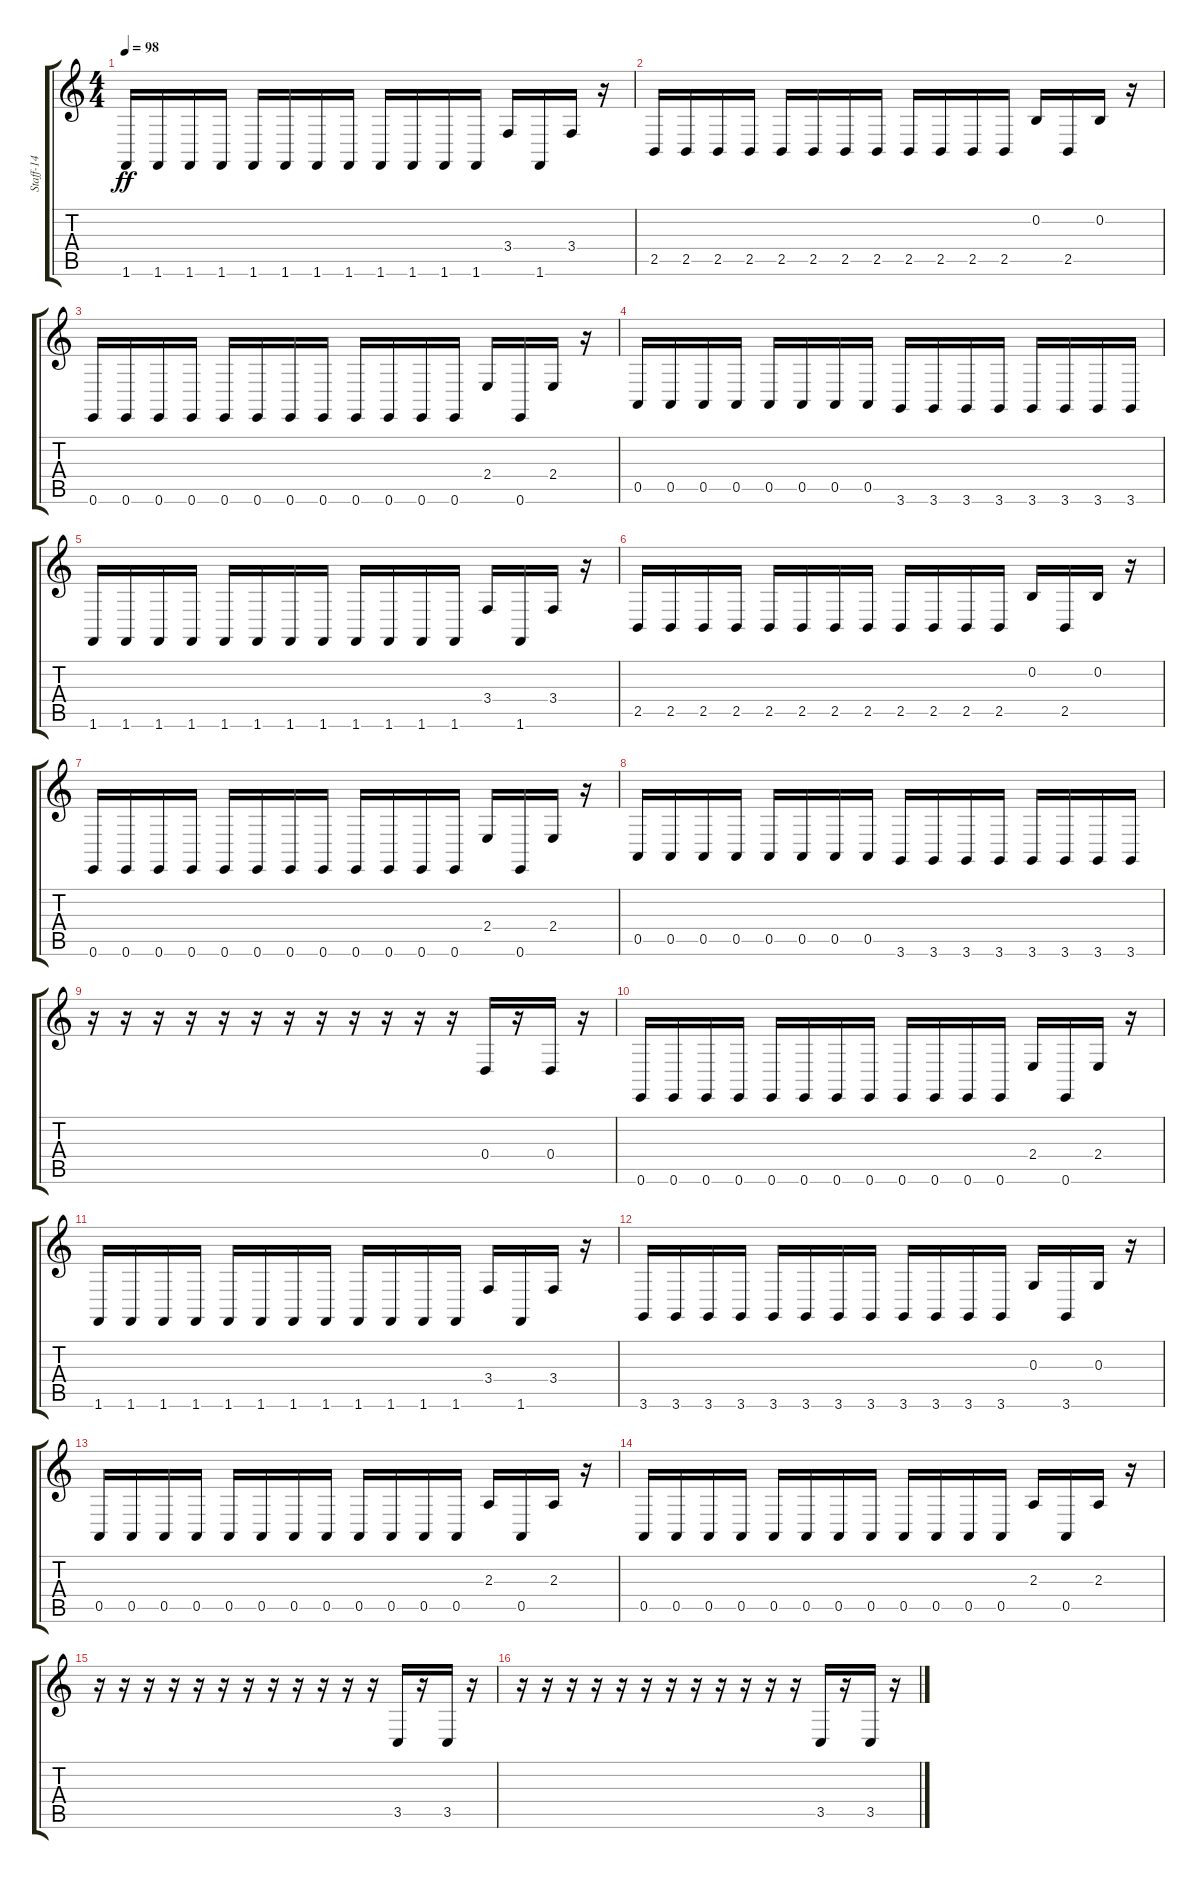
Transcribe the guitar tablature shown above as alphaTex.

\track ("Staff-14" "Staff-14") {instrument tremolostrings}
\staff {score tabs}
\tuning (E4 B3 G3 D3 A2 E2) {hide}
\ts (4 4)
\tempo 98
\clef g2
\ks c
1.6.16{dy ff volume 2} 1.6.16{volume 2} 1.6.16{volume 3} 1.6.16{volume 3} 1.6.16{volume 4} 1.6.16{volume 4} 1.6.16{volume 5} 1.6.16{volume 5} 1.6.16{volume 6} 1.6.16{volume 6} 1.6.16{volume 6} 1.6.16{volume 6} 3.4.16{volume 7} 1.6.16{volume 7} 3.4.16{volume 8} r.16{volume 10} |
2.5.16{volume 2} 2.5.16{volume 2} 2.5.16{volume 3} 2.5.16{volume 3} 2.5.16{volume 4} 2.5.16{volume 4} 2.5.16{volume 5} 2.5.16{volume 5} 2.5.16{volume 6} 2.5.16{volume 6} 2.5.16{volume 6} 2.5.16{volume 6} 0.2.16{volume 7} 2.5.16{volume 7} 0.2.16{volume 8} r.16{volume 10} |
0.6.16{volume 2} 0.6.16{volume 2} 0.6.16{volume 3} 0.6.16{volume 3} 0.6.16{volume 4} 0.6.16{volume 4} 0.6.16{volume 5} 0.6.16{volume 5} 0.6.16{volume 6} 0.6.16{volume 6} 0.6.16{volume 6} 0.6.16{volume 6} 2.4.16{volume 7} 0.6.16{volume 7} 2.4.16{volume 8} r.16{volume 10} |
0.5.16{volume 2} 0.5.16{volume 3} 0.5.16{volume 3} 0.5.16{volume 4} 0.5.16{volume 5} 0.5.16{volume 6} 0.5.16{volume 6} 0.5.16{volume 8} 3.6.16{volume 2} 3.6.16{volume 3} 3.6.16{volume 3} 3.6.16{volume 4} 3.6.16{volume 5} 3.6.16{volume 6} 3.6.16{volume 6} 3.6.16{volume 8} |
1.6.16{volume 2} 1.6.16{volume 2} 1.6.16{volume 3} 1.6.16{volume 3} 1.6.16{volume 4} 1.6.16{volume 4} 1.6.16{volume 5} 1.6.16{volume 5} 1.6.16{volume 6} 1.6.16{volume 6} 1.6.16{volume 6} 1.6.16{volume 6} 3.4.16{volume 7} 1.6.16{volume 7} 3.4.16{volume 8} r.16{volume 10} |
2.5.16{volume 2} 2.5.16{volume 2} 2.5.16{volume 3} 2.5.16{volume 3} 2.5.16{volume 4} 2.5.16{volume 4} 2.5.16{volume 5} 2.5.16{volume 5} 2.5.16{volume 6} 2.5.16{volume 6} 2.5.16{volume 6} 2.5.16{volume 6} 0.2.16{volume 7} 2.5.16{volume 7} 0.2.16{volume 8} r.16{volume 10} |
0.6.16{volume 2} 0.6.16{volume 2} 0.6.16{volume 3} 0.6.16{volume 3} 0.6.16{volume 4} 0.6.16{volume 4} 0.6.16{volume 5} 0.6.16{volume 5} 0.6.16{volume 6} 0.6.16{volume 6} 0.6.16{volume 6} 0.6.16{volume 6} 2.4.16{volume 7} 0.6.16{volume 7} 2.4.16{volume 8} r.16{volume 10} |
0.5.16{volume 2} 0.5.16{volume 3} 0.5.16{volume 3} 0.5.16{volume 4} 0.5.16{volume 5} 0.5.16{volume 6} 0.5.16{volume 6} 0.5.16{volume 8} 3.6.16{volume 2} 3.6.16{volume 3} 3.6.16{volume 3} 3.6.16{volume 4} 3.6.16{volume 5} 3.6.16{volume 6} 3.6.16{volume 6} 3.6.16{volume 8} |
r.16{volume 2} r.16{volume 2} r.16{volume 3} r.16{volume 3} r.16{volume 4} r.16{volume 4} r.16{volume 5} r.16{volume 5} r.16{volume 6} r.16{volume 6} r.16{volume 6} r.16{volume 6} 0.4.16{volume 7} r.16{volume 7} 0.4.16{volume 8} r.16{volume 10} |
0.6.16{volume 2} 0.6.16{volume 2} 0.6.16{volume 3} 0.6.16{volume 3} 0.6.16{volume 4} 0.6.16{volume 4} 0.6.16{volume 5} 0.6.16{volume 5} 0.6.16{volume 6} 0.6.16{volume 6} 0.6.16{volume 6} 0.6.16{volume 6} 2.4.16{volume 7} 0.6.16{volume 7} 2.4.16{volume 8} r.16{volume 10} |
1.6.16{volume 2} 1.6.16{volume 2} 1.6.16{volume 3} 1.6.16{volume 3} 1.6.16{volume 4} 1.6.16{volume 4} 1.6.16{volume 5} 1.6.16{volume 5} 1.6.16{volume 6} 1.6.16{volume 6} 1.6.16{volume 6} 1.6.16{volume 6} 3.4.16{volume 7} 1.6.16{volume 7} 3.4.16{volume 8} r.16{volume 10} |
3.6.16{volume 2} 3.6.16{volume 2} 3.6.16{volume 3} 3.6.16{volume 3} 3.6.16{volume 4} 3.6.16{volume 4} 3.6.16{volume 5} 3.6.16{volume 5} 3.6.16{volume 6} 3.6.16{volume 6} 3.6.16{volume 6} 3.6.16{volume 6} 0.3.16{volume 7} 3.6.16{volume 7} 0.3.16{volume 8} r.16{volume 10} |
0.5.16{volume 2} 0.5.16{volume 2} 0.5.16{volume 3} 0.5.16{volume 3} 0.5.16{volume 4} 0.5.16{volume 4} 0.5.16{volume 5} 0.5.16{volume 5} 0.5.16{volume 6} 0.5.16{volume 6} 0.5.16{volume 6} 0.5.16{volume 6} 2.3.16{volume 7} 0.5.16{volume 7} 2.3.16{volume 8} r.16{volume 10} |
0.5.16{volume 2} 0.5.16{volume 2} 0.5.16{volume 3} 0.5.16{volume 3} 0.5.16{volume 4} 0.5.16{volume 4} 0.5.16{volume 5} 0.5.16{volume 5} 0.5.16{volume 6} 0.5.16{volume 6} 0.5.16{volume 6} 0.5.16{volume 6} 2.3.16{volume 7} 0.5.16{volume 7} 2.3.16{volume 8} r.16{volume 10} |
r.16{volume 2} r.16{volume 2} r.16{volume 3} r.16{volume 3} r.16{volume 4} r.16{volume 4} r.16{volume 5} r.16{volume 5} r.16{volume 6} r.16{volume 6} r.16{volume 6} r.16{volume 6} 3.5.16{volume 7} r.16{volume 7} 3.5.16{volume 8} r.16{volume 10} |
r.16{volume 2} r.16{volume 2} r.16{volume 3} r.16{volume 3} r.16{volume 4} r.16{volume 4} r.16{volume 5} r.16{volume 5} r.16{volume 6} r.16{volume 6} r.16{volume 6} r.16{volume 6} 3.5.16{volume 7} r.16{volume 7} 3.5.16{volume 8} r.16{volume 10}
